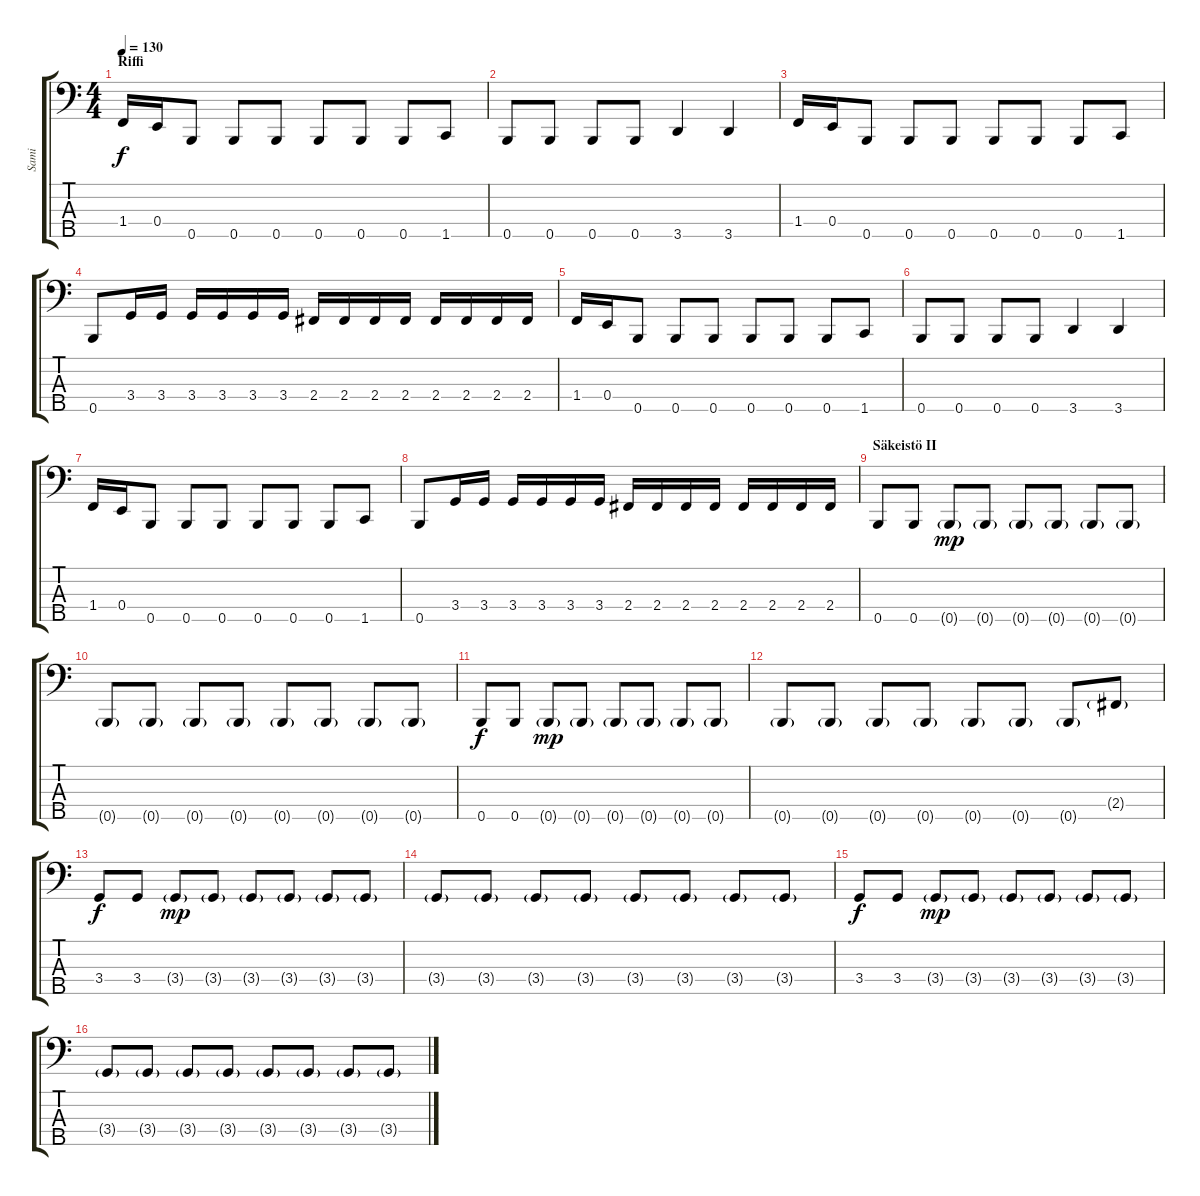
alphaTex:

\track ("Sami" "Sami") {instrument electricbassfinger}
\staff {score tabs}
\tuning (G2 D2 A1 E1 B0) {hide}
\ts (4 4)
\section ("" "Riffi")
\tempo 130
\clef f4
\ks c
1.4.16{dy f} 0.4.16 0.5.8 0.5.8 0.5.8 0.5.8 0.5.8 0.5.8 1.5.8 |
0.5.8 0.5.8 0.5.8 0.5.8 3.5.4 3.5.4 |
1.4.16 0.4.16 0.5.8 0.5.8 0.5.8 0.5.8 0.5.8 0.5.8 1.5.8 |
0.5.8 3.4.16 3.4.16 3.4.16 3.4.16 3.4.16 3.4.16 2.4.16 2.4.16 2.4.16 2.4.16 2.4.16 2.4.16 2.4.16 2.4.16 |
1.4.16 0.4.16 0.5.8 0.5.8 0.5.8 0.5.8 0.5.8 0.5.8 1.5.8 |
0.5.8 0.5.8 0.5.8 0.5.8 3.5.4 3.5.4 |
1.4.16 0.4.16 0.5.8 0.5.8 0.5.8 0.5.8 0.5.8 0.5.8 1.5.8 |
0.5.8 3.4.16 3.4.16 3.4.16 3.4.16 3.4.16 3.4.16 2.4.16 2.4.16 2.4.16 2.4.16 2.4.16 2.4.16 2.4.16 2.4.16 |
\section ("" "Säkeistö II")
0.5.8 0.5.8 0.5{g}.8{dy mp} 0.5{g}.8 0.5{g}.8 0.5{g}.8 0.5{g}.8 0.5{g}.8 |
0.5{g}.8 0.5{g}.8 0.5{g}.8 0.5{g}.8 0.5{g}.8 0.5{g}.8 0.5{g}.8 0.5{g}.8 |
0.5.8{dy f} 0.5.8 0.5{g}.8{dy mp} 0.5{g}.8 0.5{g}.8 0.5{g}.8 0.5{g}.8 0.5{g}.8 |
0.5{g}.8 0.5{g}.8 0.5{g}.8 0.5{g}.8 0.5{g}.8 0.5{g}.8 0.5{g}.8 2.4{g}.8 |
3.4.8{dy f} 3.4.8 3.4{g}.8{dy mp} 3.4{g}.8 3.4{g}.8 3.4{g}.8 3.4{g}.8 3.4{g}.8 |
3.4{g}.8 3.4{g}.8 3.4{g}.8 3.4{g}.8 3.4{g}.8 3.4{g}.8 3.4{g}.8 3.4{g}.8 |
3.4.8{dy f} 3.4.8 3.4{g}.8{dy mp} 3.4{g}.8 3.4{g}.8 3.4{g}.8 3.4{g}.8 3.4{g}.8 |
3.4{g}.8 3.4{g}.8 3.4{g}.8 3.4{g}.8 3.4{g}.8 3.4{g}.8 3.4{g}.8 3.4{g}.8
